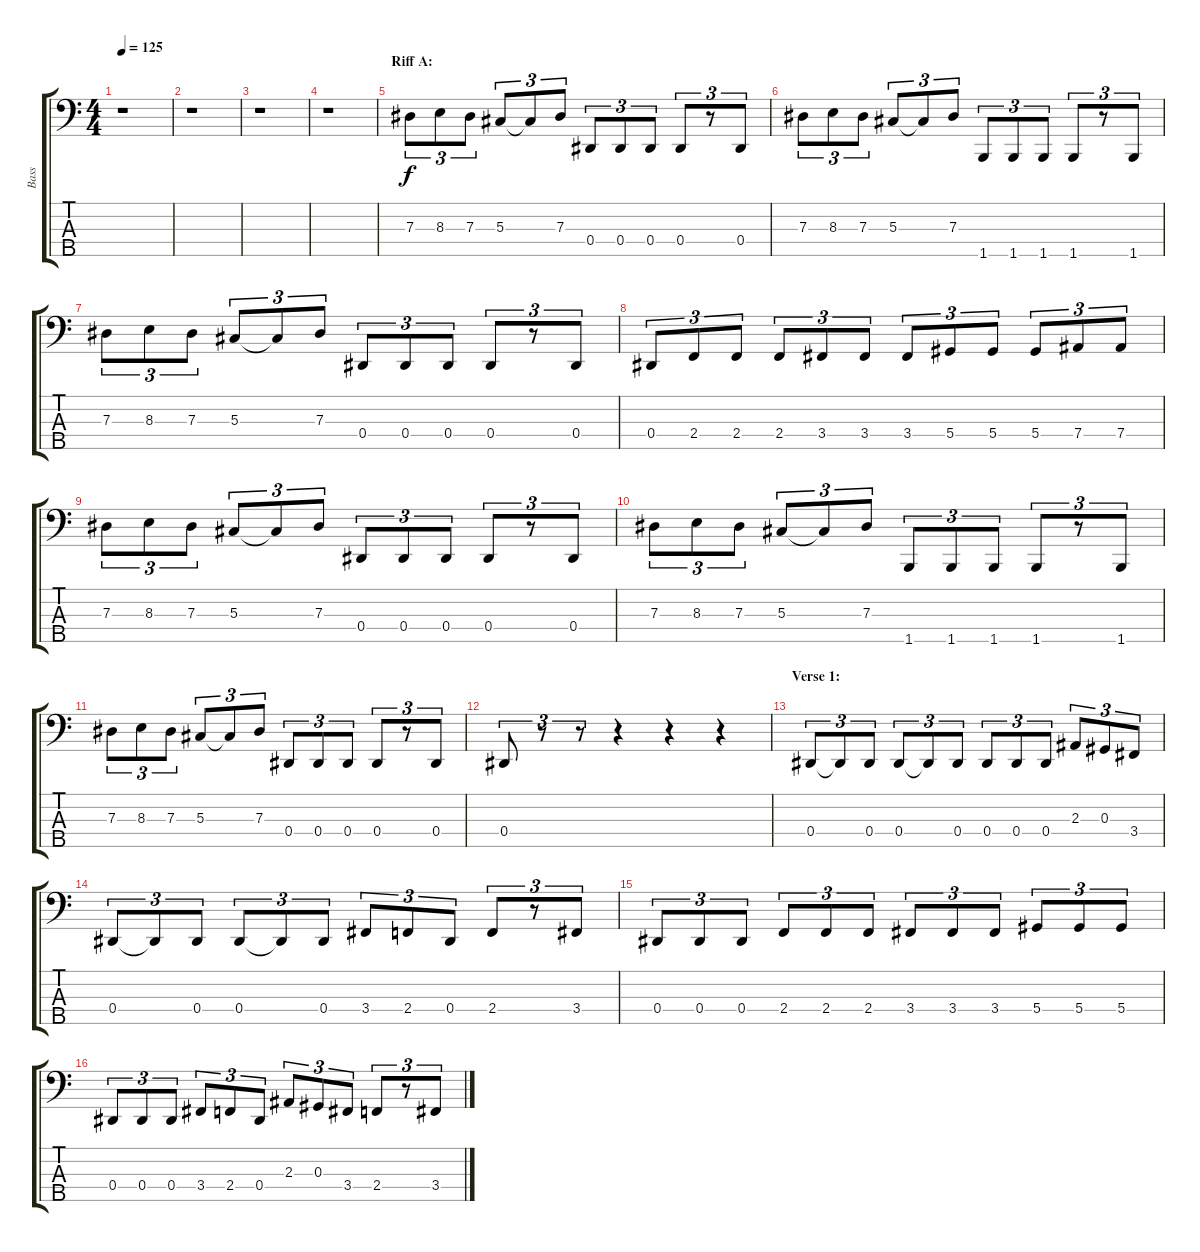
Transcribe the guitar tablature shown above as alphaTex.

\track ("Bass" "Bass") {instrument electricbasspick}
\staff {score tabs}
\tuning (Gb2 Db2 Ab1 Eb1 Bb0) {hide}
\ts (4 4)
\tempo 125
\clef f4
\ks c
r.1{dy f} |
r.1 |
r.1 |
r.1 |
\section ("" "Riff A:")
7.3.8{tu (3 2)} 8.3.8{tu (3 2)} 7.3.8{tu (3 2)} 5.3.8{tu (3 2)} 5.3{t}.8{tu (3 2)} 7.3.8{tu (3 2)} 0.4.8{tu (3 2)} 0.4.8{tu (3 2)} 0.4.8{tu (3 2)} 0.4.8{tu (3 2)} r.8{tu (3 2)} 0.4.8{tu (3 2)} |
7.3.8{tu (3 2)} 8.3.8{tu (3 2)} 7.3.8{tu (3 2)} 5.3.8{tu (3 2)} 5.3{t}.8{tu (3 2)} 7.3.8{tu (3 2)} 1.5.8{tu (3 2)} 1.5.8{tu (3 2)} 1.5.8{tu (3 2)} 1.5.8{tu (3 2)} r.8{tu (3 2)} 1.5.8{tu (3 2)} |
7.3.8{tu (3 2)} 8.3.8{tu (3 2)} 7.3.8{tu (3 2)} 5.3.8{tu (3 2)} 5.3{t}.8{tu (3 2)} 7.3.8{tu (3 2)} 0.4.8{tu (3 2)} 0.4.8{tu (3 2)} 0.4.8{tu (3 2)} 0.4.8{tu (3 2)} r.8{tu (3 2)} 0.4.8{tu (3 2)} |
0.4.8{tu (3 2)} 2.4.8{tu (3 2)} 2.4.8{tu (3 2)} 2.4.8{tu (3 2)} 3.4.8{tu (3 2)} 3.4.8{tu (3 2)} 3.4.8{tu (3 2)} 5.4.8{tu (3 2)} 5.4.8{tu (3 2)} 5.4.8{tu (3 2)} 7.4.8{tu (3 2)} 7.4.8{tu (3 2)} |
7.3.8{tu (3 2)} 8.3.8{tu (3 2)} 7.3.8{tu (3 2)} 5.3.8{tu (3 2)} 5.3{t}.8{tu (3 2)} 7.3.8{tu (3 2)} 0.4.8{tu (3 2)} 0.4.8{tu (3 2)} 0.4.8{tu (3 2)} 0.4.8{tu (3 2)} r.8{tu (3 2)} 0.4.8{tu (3 2)} |
7.3.8{tu (3 2)} 8.3.8{tu (3 2)} 7.3.8{tu (3 2)} 5.3.8{tu (3 2)} 5.3{t}.8{tu (3 2)} 7.3.8{tu (3 2)} 1.5.8{tu (3 2)} 1.5.8{tu (3 2)} 1.5.8{tu (3 2)} 1.5.8{tu (3 2)} r.8{tu (3 2)} 1.5.8{tu (3 2)} |
7.3.8{tu (3 2)} 8.3.8{tu (3 2)} 7.3.8{tu (3 2)} 5.3.8{tu (3 2)} 5.3{t}.8{tu (3 2)} 7.3.8{tu (3 2)} 0.4.8{tu (3 2)} 0.4.8{tu (3 2)} 0.4.8{tu (3 2)} 0.4.8{tu (3 2)} r.8{tu (3 2)} 0.4.8{tu (3 2)} |
0.4.8{tu (3 2)} r.8{tu (3 2)} r.8{tu (3 2)} r.4 r.4 r.4 |
\section ("" "Verse 1:")
0.4.8{tu (3 2)} 0.4{t}.8{tu (3 2)} 0.4.8{tu (3 2)} 0.4.8{tu (3 2)} 0.4{t}.8{tu (3 2)} 0.4.8{tu (3 2)} 0.4.8{tu (3 2)} 0.4.8{tu (3 2)} 0.4.8{tu (3 2)} 2.3.8{tu (3 2)} 0.3.8{tu (3 2)} 3.4.8{tu (3 2)} |
0.4.8{tu (3 2)} 0.4{t}.8{tu (3 2)} 0.4.8{tu (3 2)} 0.4.8{tu (3 2)} 0.4{t}.8{tu (3 2)} 0.4.8{tu (3 2)} 3.4.8{tu (3 2)} 2.4.8{tu (3 2)} 0.4.8{tu (3 2)} 2.4.8{tu (3 2)} r.8{tu (3 2)} 3.4.8{tu (3 2)} |
0.4.8{tu (3 2)} 0.4.8{tu (3 2)} 0.4.8{tu (3 2)} 2.4.8{tu (3 2)} 2.4.8{tu (3 2)} 2.4.8{tu (3 2)} 3.4.8{tu (3 2)} 3.4.8{tu (3 2)} 3.4.8{tu (3 2)} 5.4.8{tu (3 2)} 5.4.8{tu (3 2)} 5.4.8{tu (3 2)} |
0.4.8{tu (3 2)} 0.4.8{tu (3 2)} 0.4.8{tu (3 2)} 3.4.8{tu (3 2)} 2.4.8{tu (3 2)} 0.4.8{tu (3 2)} 2.3.8{tu (3 2)} 0.3.8{tu (3 2)} 3.4.8{tu (3 2)} 2.4.8{tu (3 2)} r.8{tu (3 2)} 3.4.8{tu (3 2)}
